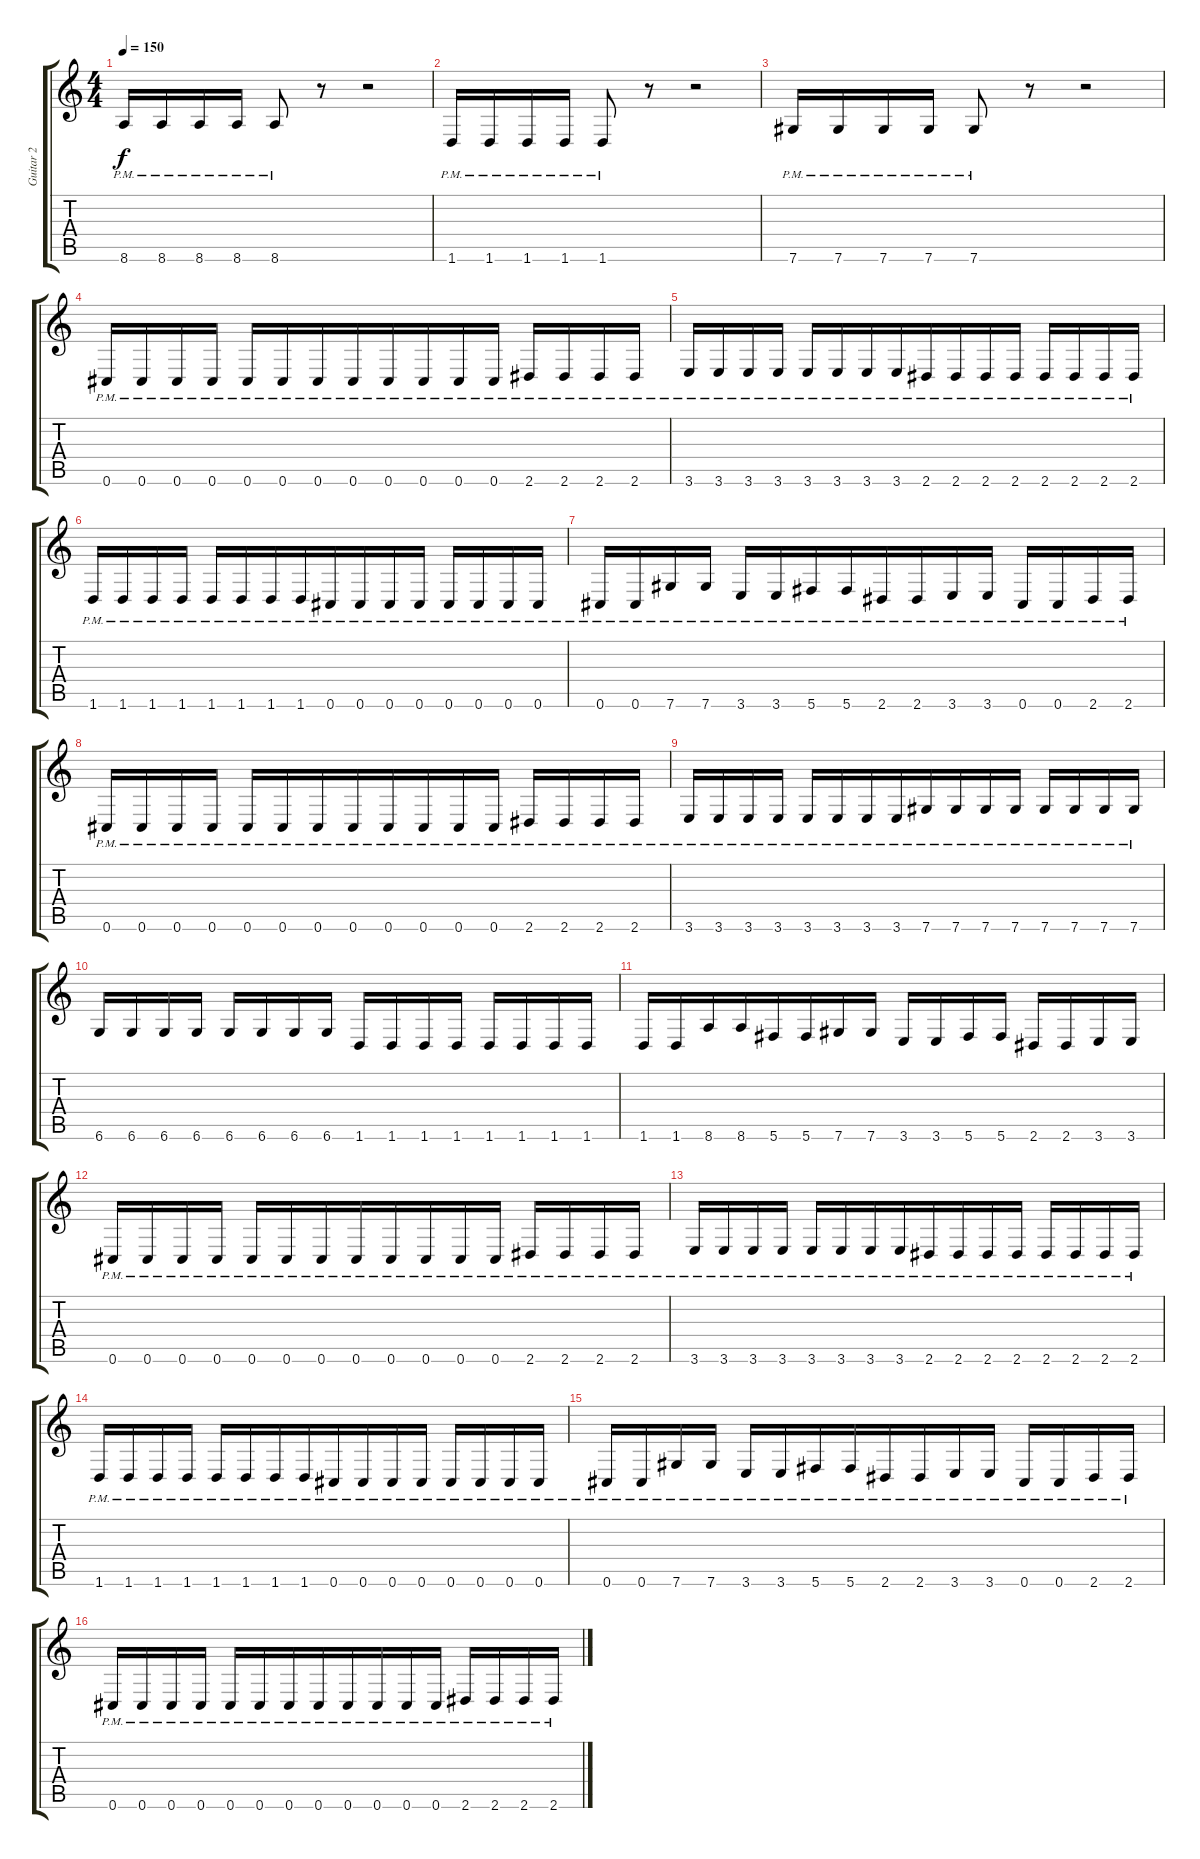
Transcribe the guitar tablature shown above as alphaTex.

\track ("Guitar 2" "Guitar 2") {instrument distortionguitar}
\staff {score tabs}
\tuning (Db4 Ab3 E3 B2 Gb2 Db2) {hide}
\ts (4 4)
\tempo 150
\clef g2
\ks c
8.6{pm}.16{dy f} 8.6{pm}.16{beam merge} 8.6{pm}.16 8.6{pm}.16 8.6{pm}.8{beam merge} r.8 r.2 |
1.6{pm}.16 1.6{pm}.16{beam merge} 1.6{pm}.16 1.6{pm}.16 1.6{pm}.8{beam merge} r.8 r.2 |
7.6{pm}.16 7.6{pm}.16{beam merge} 7.6{pm}.16 7.6{pm}.16 7.6{pm}.8{beam merge} r.8 r.2 |
0.6{pm}.16 0.6{pm}.16 0.6{pm}.16 0.6{pm}.16 0.6{pm}.16{beam merge} 0.6{pm}.16 0.6{pm}.16 0.6{pm}.16{beam merge} 0.6{pm}.16 0.6{pm}.16 0.6{pm}.16 0.6{pm}.16 2.6{pm}.16 2.6{pm}.16 2.6{pm}.16 2.6{pm}.16 |
3.6{pm}.16 3.6{pm}.16 3.6{pm}.16 3.6{pm}.16 3.6{pm}.16{beam merge} 3.6{pm}.16 3.6{pm}.16 3.6{pm}.16{beam merge} 2.6{pm}.16 2.6{pm}.16 2.6{pm}.16 2.6{pm}.16 2.6{pm}.16 2.6{pm}.16 2.6{pm}.16 2.6{pm}.16 |
1.6{pm}.16 1.6{pm}.16 1.6{pm}.16 1.6{pm}.16 1.6{pm}.16{beam merge} 1.6{pm}.16 1.6{pm}.16 1.6{pm}.16{beam merge} 0.6{pm}.16 0.6{pm}.16 0.6{pm}.16 0.6{pm}.16 0.6{pm}.16 0.6{pm}.16 0.6{pm}.16 0.6{pm}.16 |
0.6{pm}.16 0.6{pm}.16 7.6{pm}.16 7.6{pm}.16 3.6{pm}.16{beam merge} 3.6{pm}.16 5.6{pm}.16 5.6{pm}.16{beam merge} 2.6{pm}.16 2.6{pm}.16 3.6{pm}.16 3.6{pm}.16 0.6{pm}.16 0.6{pm}.16 2.6{pm}.16 2.6{pm}.16 |
0.6{pm}.16 0.6{pm}.16 0.6{pm}.16 0.6{pm}.16 0.6{pm}.16{beam merge} 0.6{pm}.16 0.6{pm}.16 0.6{pm}.16{beam merge} 0.6{pm}.16 0.6{pm}.16 0.6{pm}.16 0.6{pm}.16 2.6{pm}.16 2.6{pm}.16 2.6{pm}.16 2.6{pm}.16 |
3.6{pm}.16 3.6{pm}.16 3.6{pm}.16 3.6{pm}.16 3.6{pm}.16{beam merge} 3.6{pm}.16 3.6{pm}.16 3.6{pm}.16{beam merge} 7.6{pm}.16 7.6{pm}.16 7.6{pm}.16 7.6{pm}.16 7.6{pm}.16 7.6{pm}.16 7.6{pm}.16 7.6{pm}.16 |
6.6.16 6.6.16 6.6.16 6.6.16 6.6.16 6.6.16 6.6.16 6.6.16 1.6.16{beam merge} 1.6.16 1.6.16 1.6.16 1.6.16{beam merge} 1.6.16 1.6.16{beam merge} 1.6.16 |
1.6.16 1.6.16 8.6.16 8.6.16{beam merge} 5.6.16 5.6.16 7.6.16 7.6.16 3.6.16 3.6.16 5.6.16 5.6.16 2.6.16 2.6.16{beam merge} 3.6.16{beam merge} 3.6.16 |
0.6{pm}.16 0.6{pm}.16 0.6{pm}.16 0.6{pm}.16 0.6{pm}.16{beam merge} 0.6{pm}.16 0.6{pm}.16 0.6{pm}.16{beam merge} 0.6{pm}.16 0.6{pm}.16 0.6{pm}.16 0.6{pm}.16 2.6{pm}.16 2.6{pm}.16 2.6{pm}.16 2.6{pm}.16 |
3.6{pm}.16 3.6{pm}.16 3.6{pm}.16 3.6{pm}.16 3.6{pm}.16{beam merge} 3.6{pm}.16 3.6{pm}.16 3.6{pm}.16{beam merge} 2.6{pm}.16 2.6{pm}.16 2.6{pm}.16 2.6{pm}.16 2.6{pm}.16 2.6{pm}.16 2.6{pm}.16 2.6{pm}.16 |
1.6{pm}.16 1.6{pm}.16 1.6{pm}.16 1.6{pm}.16 1.6{pm}.16{beam merge} 1.6{pm}.16 1.6{pm}.16 1.6{pm}.16{beam merge} 0.6{pm}.16 0.6{pm}.16 0.6{pm}.16 0.6{pm}.16 0.6{pm}.16 0.6{pm}.16 0.6{pm}.16 0.6{pm}.16 |
0.6{pm}.16 0.6{pm}.16 7.6{pm}.16 7.6{pm}.16 3.6{pm}.16{beam merge} 3.6{pm}.16 5.6{pm}.16 5.6{pm}.16{beam merge} 2.6{pm}.16 2.6{pm}.16 3.6{pm}.16 3.6{pm}.16 0.6{pm}.16 0.6{pm}.16 2.6{pm}.16 2.6{pm}.16 |
0.6{pm}.16 0.6{pm}.16 0.6{pm}.16 0.6{pm}.16 0.6{pm}.16{beam merge} 0.6{pm}.16 0.6{pm}.16 0.6{pm}.16{beam merge} 0.6{pm}.16 0.6{pm}.16 0.6{pm}.16 0.6{pm}.16 2.6{pm}.16 2.6{pm}.16 2.6{pm}.16 2.6{pm}.16
